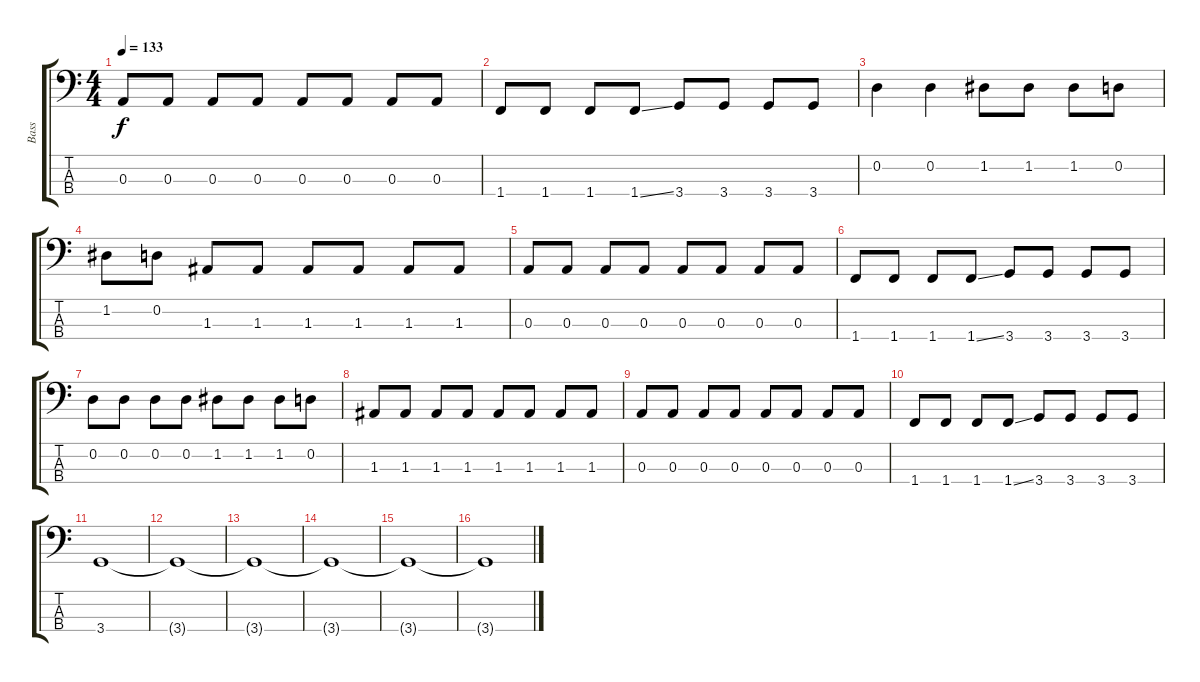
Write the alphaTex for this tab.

\track ("Bass" "Bass") {instrument electricbasspick}
\staff {score tabs}
\tuning (G2 D2 A1 E1) {hide}
\ts (4 4)
\tempo 133
\clef f4
\ks c
0.3.8{dy f} 0.3.8 0.3.8 0.3.8 0.3.8 0.3.8 0.3.8 0.3.8 |
1.4.8 1.4.8 1.4.8 1.4{ss}.8 3.4.8 3.4.8 3.4.8 3.4.8 |
0.2.4 0.2.4 1.2.8 1.2.8 1.2.8 0.2.8 |
1.2.8 0.2.8 1.3.8 1.3.8 1.3.8 1.3.8 1.3.8 1.3.8 |
0.3.8 0.3.8 0.3.8 0.3.8 0.3.8 0.3.8 0.3.8 0.3.8 |
1.4.8 1.4.8 1.4.8 1.4{ss}.8 3.4.8 3.4.8 3.4.8 3.4.8 |
0.2.8 0.2.8 0.2.8 0.2.8 1.2.8 1.2.8 1.2.8 0.2.8 |
1.3.8 1.3.8 1.3.8 1.3.8 1.3.8 1.3.8 1.3.8 1.3.8 |
0.3.8 0.3.8 0.3.8 0.3.8 0.3.8 0.3.8 0.3.8 0.3.8 |
1.4.8 1.4.8 1.4.8 1.4{ss}.8 3.4.8 3.4.8 3.4.8 3.4.8 |
3.4.1 |
3.4{t}.1 |
3.4{t}.1 |
3.4{t}.1 |
3.4{t}.1 |
3.4{t}.1
